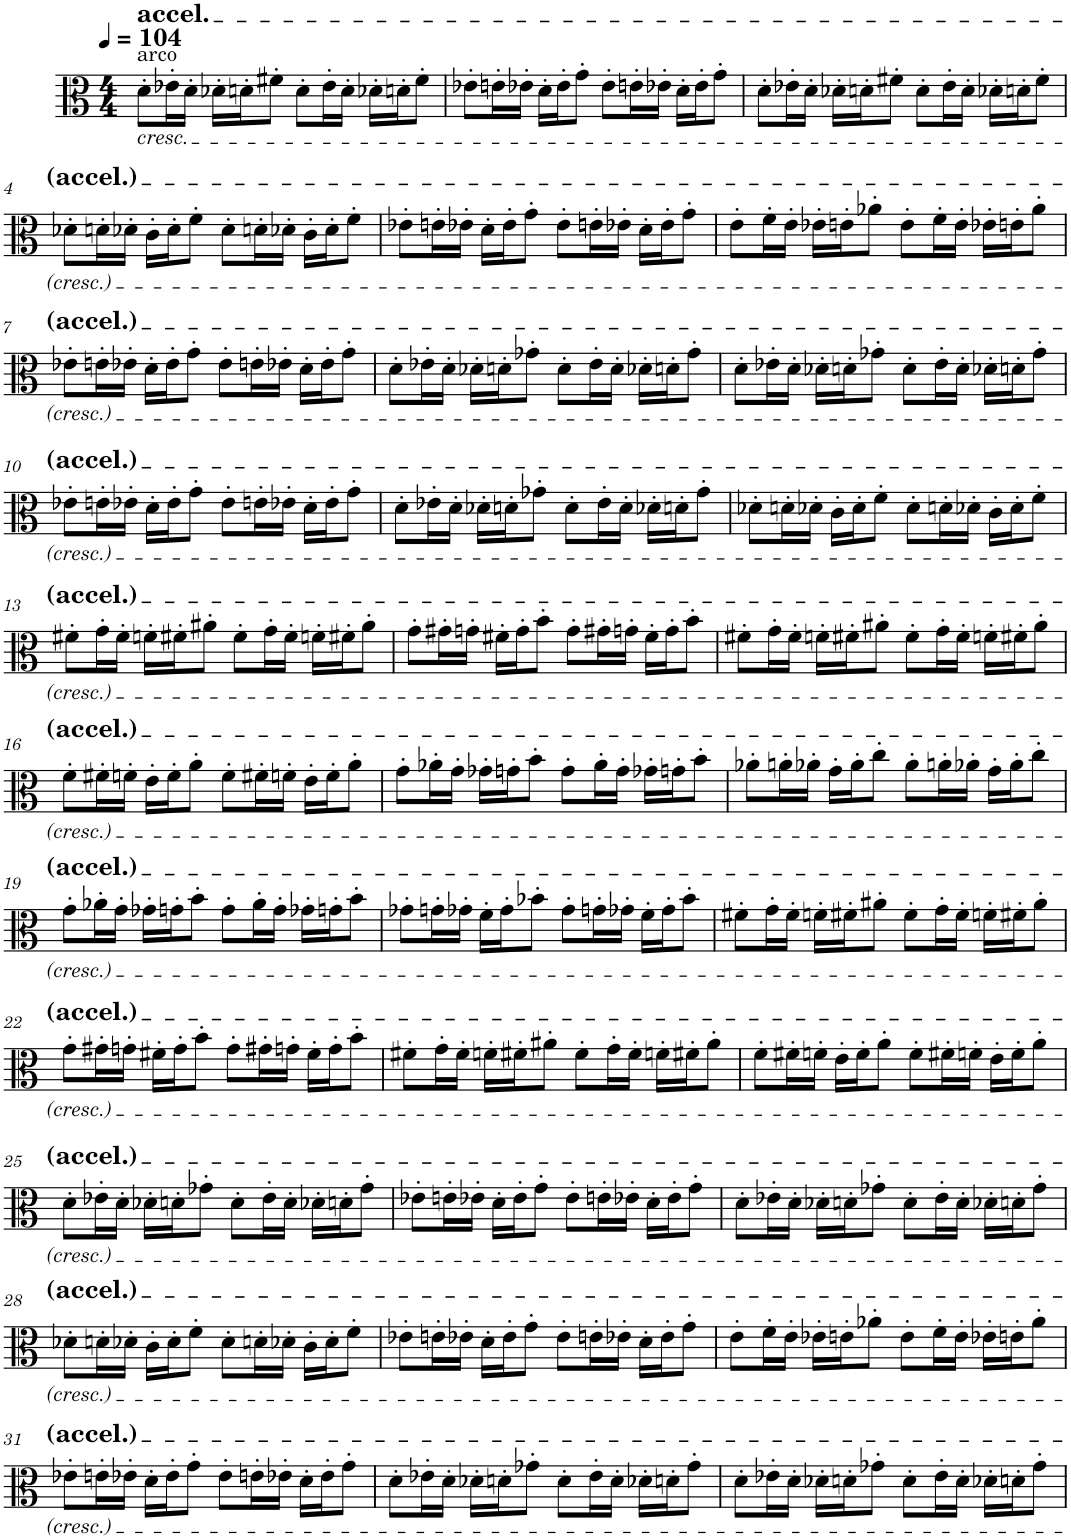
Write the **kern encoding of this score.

**kern
*part1
*staff1
*I"Viola
*I'Vla.
*clefC3
*k[]
*M4/4
*MM104
=1
!LO:TX:a:t=arco
!LO:TX:a:t=accel.
!LO:TX:b:i:t=cresc.
8d'\L
16e-X'\L
16d'\JJ
16d-X'\LL
16dn'\J
8f#X'\J
8d'\L
16e-'\L
16d'\JJ
16d-X'\LL
16dn'\J
8f#'\J
=2
8e-X'\L
16en'\L
16e-X'\JJ
16d'\LL
16e-'\J
8g'\J
8e-'\L
16en'\L
16e-X'\JJ
16d'\LL
16e-'\J
8g'\J
=3
8d'\L
16e-X'\L
16d'\JJ
16d-X'\LL
16dn'\J
8f#X'\J
8d'\L
16e-'\L
16d'\JJ
16d-X'\LL
16dn'\J
8f#'\J
!!LO:LB:g=z
=4
8d-X'\L
16dn'\L
16d-X'\JJ
16c'\LL
16d-'\J
8f'\J
8d-'\L
16dn'\L
16d-X'\JJ
16c'\LL
16d-'\J
8f'\J
=5
8e-X'\L
16en'\L
16e-X'\JJ
16d'\LL
16e-'\J
8g'\J
8e-'\L
16en'\L
16e-X'\JJ
16d'\LL
16e-'\J
8g'\J
=6
8e'\L
16f'\L
16e'\JJ
16e-X'\LL
16en'\J
8a-X'\J
8e'\L
16f'\L
16e'\JJ
16e-X'\LL
16en'\J
8a-'\J
!!LO:LB:g=z
=7
8e-X'\L
16en'\L
16e-X'\JJ
16d'\LL
16e-'\J
8g'\J
8e-'\L
16en'\L
16e-X'\JJ
16d'\LL
16e-'\J
8g'\J
=8
8d'\L
16e-X'\L
16d'\JJ
16d-X'\LL
16dn'\J
8g-X'\J
8d'\L
16e-'\L
16d'\JJ
16d-X'\LL
16dn'\J
8g-'\J
=9
8d'\L
16e-X'\L
16d'\JJ
16d-X'\LL
16dn'\J
8g-X'\J
8d'\L
16e-'\L
16d'\JJ
16d-X'\LL
16dn'\J
8g-'\J
!!LO:LB:g=z
=10
8e-X'\L
16en'\L
16e-X'\JJ
16d'\LL
16e-'\J
8g'\J
8e-'\L
16en'\L
16e-X'\JJ
16d'\LL
16e-'\J
8g'\J
=11
8d'\L
16e-X'\L
16d'\JJ
16d-X'\LL
16dn'\J
8g-X'\J
8d'\L
16e-'\L
16d'\JJ
16d-X'\LL
16dn'\J
8g-'\J
=12
8d-X'\L
16dn'\L
16d-X'\JJ
16c'\LL
16d-'\J
8f'\J
8d-'\L
16dn'\L
16d-X'\JJ
16c'\LL
16d-'\J
8f'\J
!!LO:LB:g=z
=13
8f#X'\L
16g'\L
16f#'\JJ
16fn'\LL
16f#X'\J
8a#X'\J
8f#'\L
16g'\L
16f#'\JJ
16fn'\LL
16f#X'\J
8a#'\J
=14
8g'\L
16g#X'\L
16gn'\JJ
16f#X'\LL
16g'\J
8b'\J
8g'\L
16g#X'\L
16gn'\JJ
16f#'\LL
16g'\J
8b'\J
=15
8f#X'\L
16g'\L
16f#'\JJ
16fn'\LL
16f#X'\J
8a#X'\J
8f#'\L
16g'\L
16f#'\JJ
16fn'\LL
16f#X'\J
8a#'\J
!!LO:LB:g=z
=16
8f'\L
16f#X'\L
16fn'\JJ
16e'\LL
16f'\J
8a'\J
8f'\L
16f#X'\L
16fn'\JJ
16e'\LL
16f'\J
8a'\J
=17
8g'\L
16a-X'\L
16g'\JJ
16g-X'\LL
16gn'\J
8b'\J
8g'\L
16a-'\L
16g'\JJ
16g-X'\LL
16gn'\J
8b'\J
=18
8a-X'\L
16an'\L
16a-X'\JJ
16g'\LL
16a-'\J
8cc'\J
8a-'\L
16an'\L
16a-X'\JJ
16g'\LL
16a-'\J
8cc'\J
!!LO:LB:g=z
=19
8g'\L
16a-X'\L
16g'\JJ
16g-X'\LL
16gn'\J
8b'\J
8g'\L
16a-'\L
16g'\JJ
16g-X'\LL
16gn'\J
8b'\J
=20
8g-X'\L
16gn'\L
16g-X'\JJ
16f'\LL
16g-'\J
8b-X'\J
8g-'\L
16gn'\L
16g-X'\JJ
16f'\LL
16g-'\J
8b-'\J
=21
8f#X'\L
16g'\L
16f#'\JJ
16fn'\LL
16f#X'\J
8a#X'\J
8f#'\L
16g'\L
16f#'\JJ
16fn'\LL
16f#X'\J
8a#'\J
!!LO:LB:g=z
=22
8g'\L
16g#X'\L
16gn'\JJ
16f#X'\LL
16g'\J
8b'\J
8g'\L
16g#X'\L
16gn'\JJ
16f#'\LL
16g'\J
8b'\J
=23
8f#X'\L
16g'\L
16f#'\JJ
16fn'\LL
16f#X'\J
8a#X'\J
8f#'\L
16g'\L
16f#'\JJ
16fn'\LL
16f#X'\J
8a#'\J
=24
8f'\L
16f#X'\L
16fn'\JJ
16e'\LL
16f'\J
8a'\J
8f'\L
16f#X'\L
16fn'\JJ
16e'\LL
16f'\J
8a'\J
!!LO:LB:g=z
=25
8d'\L
16e-X'\L
16d'\JJ
16d-X'\LL
16dn'\J
8g-X'\J
8d'\L
16e-'\L
16d'\JJ
16d-X'\LL
16dn'\J
8g-'\J
=26
8e-X'\L
16en'\L
16e-X'\JJ
16d'\LL
16e-'\J
8g'\J
8e-'\L
16en'\L
16e-X'\JJ
16d'\LL
16e-'\J
8g'\J
=27
8d'\L
16e-X'\L
16d'\JJ
16d-X'\LL
16dn'\J
8g-X'\J
8d'\L
16e-'\L
16d'\JJ
16d-X'\LL
16dn'\J
8g-'\J
!!LO:LB:g=z
=28
8d-X'\L
16dn'\L
16d-X'\JJ
16c'\LL
16d-'\J
8f'\J
8d-'\L
16dn'\L
16d-X'\JJ
16c'\LL
16d-'\J
8f'\J
=29
8e-X'\L
16en'\L
16e-X'\JJ
16d'\LL
16e-'\J
8g'\J
8e-'\L
16en'\L
16e-X'\JJ
16d'\LL
16e-'\J
8g'\J
=30
8e'\L
16f'\L
16e'\JJ
16e-X'\LL
16en'\J
8a-X'\J
8e'\L
16f'\L
16e'\JJ
16e-X'\LL
16en'\J
8a-'\J
!!LO:LB:g=z
=31
8e-X'\L
16en'\L
16e-X'\JJ
16d'\LL
16e-'\J
8g'\J
8e-'\L
16en'\L
16e-X'\JJ
16d'\LL
16e-'\J
8g'\J
=32
8d'\L
16e-X'\L
16d'\JJ
16d-X'\LL
16dn'\J
8g-X'\J
8d'\L
16e-'\L
16d'\JJ
16d-X'\LL
16dn'\J
8g-'\J
=33
8d'\L
16e-X'\L
16d'\JJ
16d-X'\LL
16dn'\J
8g-X'\J
8d'\L
16e-'\L
16d'\JJ
16d-X'\LL
16dn'\J
8g-'\J
=
*-
